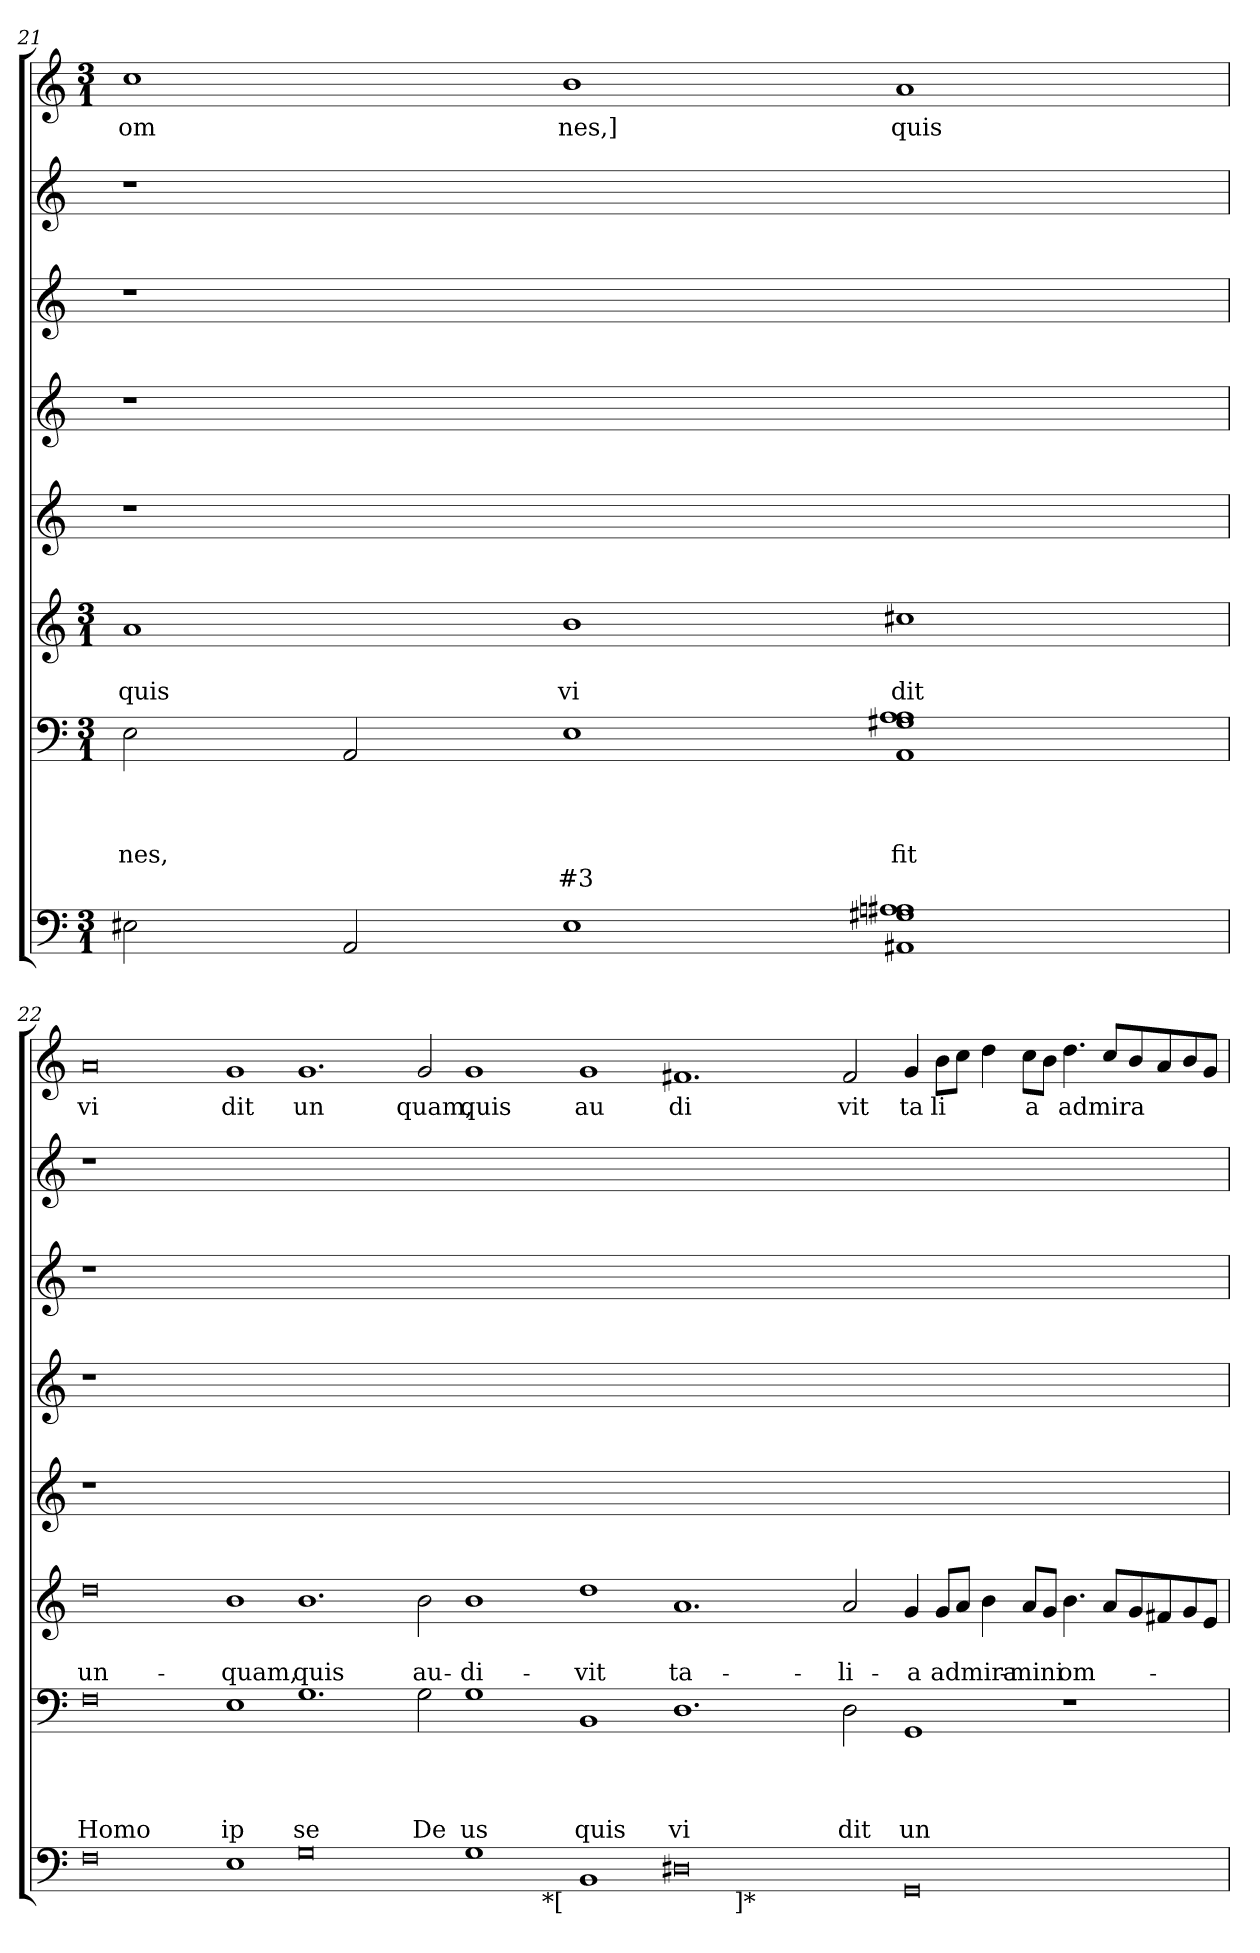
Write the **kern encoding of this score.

**kern	**kern	**text	**text	**text	**text	**text	**kern	**text	**text	**kern	**kern	**kern	**kern	**kern	**text
*part8	*part7	*part7	*part7	*part7	*part7	*part7	*part6	*part6	*part6	*part5	*part4	*part3	*part2	*part1	*part1
*staff8	*staff7	*staff7	*staff7	*staff7	*staff7	*staff7	*staff6	*staff6	*staff6	*staff5	*staff4	*staff3	*staff2	*staff1	*staff1
*clefF4	*clefF4	*	*	*	*	*	*clefG2	*	*	*clefG2	*clefG2	*clefG2	*clefG2	*clefG2	*
*k[]	*k[]	*	*	*	*	*	*k[]	*	*	*k[]	*k[]	*k[]	*k[]	*k[]	*
*C:	*C:	*	*	*	*	*	*C:	*	*	*C:	*C:	*C:	*C:	*C:	*
*M3/1	*M3/1	*	*	*	*	*	*M3/1	*	*	*	*	*	*	*M3/1	*
=21	=21	=21	=21	=21	=21	=21	=21	=21	=21	=21	=21	=21	=21	=21	=21
!	!	!	!	!	!LO:LY:b	!	!	!	!LO:LY:b	!	!	!	!	!	!LO:LY:b
2E#>\	2E\	.	.	.	nes,	.	1a	.	quis	1r	1r	1r	1r	1cc	om
2AA</	2AA/	.	.	.	.	.	.	.	.	.	.	.	.	.	.
!	!	!	!	!	!	!LO:LY:b	!	!	!LO:LY:b	!	!	!	!	!	!LO:LY:b
1E#	1E	.	.	.	.	-#3	1b	.	vi	0ryy	0ryy	0ryy	0ryy	1b	nes,]
!	!	!	!	!	!LO:LY:b	!	!	!	!LO:LY:b	!	!	!	!	!	!LO:LY:b
1AA#> 1G#X> 1An> 1A#>	1AA 1G#X 1A 1A	.	.	.	fit	.	1cc#X	.	dit	.	.	.	.	1a	quis
!!LO:LB:g=z
=22	=22	=22	=22	=22	=22	=22	=22	=22	=22	=22	=22	=22	=22	=22	=22
!	!	!	!	!	!LO:LY:b	!	!	!	!LO:LY:b	!	!	!	!	!	!LO:LY:b
*^	*	*	*	*	*	*	*	*	*	*	*	*	*	*	*
*	*^	*	*	*	*	*	*	*	*	*	*	*	*	*	*	*
0F>	1ryy	1ryy	0F	.	.	.	Homo	.	0dd	.	un-	1r	1r	1r	1r	0a	vi
.	1ryy	1ryy	.	.	.	.	.	.	.	.	.	000ryy	000ryy	000ryy	000ryy	.	.
!	!	!	!	!	!	!	!LO:LY:b	!	!	!	!LO:LY:b	!	!	!	!	!	!LO:LY:b
1E	1ryy	1ryy	1E	.	.	.	ip	.	1b	.	-quam,	.	.	.	.	1g	dit
!	!	!	!	!	!	!	!LO:LY:b	!	!	!	!LO:LY:b	!	!	!	!	!	!LO:LY:b
0G	1ryy	1ryy	1.G	.	.	.	se	.	1.b	.	quis	.	.	.	.	1.g	un
.	1ryy	1ryy	.	.	.	.	.	.	.	.	.	.	.	.	.	.	.
!	!	!	!	!	!	!	!LO:LY:b	!	!	!	!LO:LY:b	!	!	!	!	!	!LO:LY:b
.	.	.	2G\	.	.	.	De	.	2b\	.	au-	.	.	.	.	2g/	quam,
!	!	!	!	!	!	!	!LO:LY:b	!	!	!	!LO:LY:b	!	!	!	!	!	!LO:LY:b
1G	2ryy	1ryy	1G	.	.	.	us	.	1b	.	-di-	.	.	.	.	1g	quis
.	8ryy	.	.	.	.	.	.	.	.	.	.	.	.	.	.	.	.
.	32ryy	.	.	.	.	.	.	.	.	.	.	.	.	.	.	.	.
!	!LO:TX:b:t=*[	!	!	!	!	!	!	!	!	!	!	!	!	!	!	!	!
.	1ryy	.	.	.	.	.	.	.	.	.	.	.	.	.	.	.	.
!	!	!	!	!	!	!	!LO:LY:b	!	!	!	!LO:LY:b	!	!	!	!	!	!LO:LY:b
1BB	.	1ryy	1BB	.	.	.	quis	.	1dd	.	-vit	.	.	.	.	1g	au
.	1ryy	.	.	.	.	.	.	.	.	.	.	.	.	.	.	.	.
!	!	!	!	!	!	!	!LO:LY:b	!	!	!	!LO:LY:b	!	!	!	!	!	!LO:LY:b
0D#>	.	4ryy	1.D	.	.	.	vi	.	1.a	.	ta-	.	.	.	.	1.f#X	di
.	.	8ryy	.	.	.	.	.	.	.	.	.	.	.	.	.	.	.
.	.	32ryy	.	.	.	.	.	.	.	.	.	.	.	.	.	.	.
!	!	!LO:TX:b:t=]*	!	!	!	!	!	!	!	!	!	!	!	!	!	!	!
.	.	1ryy	.	.	.	.	.	.	.	.	.	.	.	.	.	.	.
.	1ryy	.	.	.	.	.	.	.	.	.	.	.	.	.	.	.	.
.	.	1ryy	.	.	.	.	.	.	.	.	.	.	.	.	.	.	.
!	!	!	!	!	!	!	!LO:LY:b	!	!	!	!LO:LY:b	!	!	!	!	!	!LO:LY:b
.	.	.	2D\	.	.	.	dit	.	2a/	.	-li-	.	.	.	.	2f#/	vit
.	1ryy	.	.	.	.	.	.	.	.	.	.	.	.	.	.	.	.
!	!	!	!	!	!	!	!LO:LY:b	!	!	!	!LO:LY:b	!	!	!	!	!	!LO:LY:b
0GG	.	.	1GG	.	.	.	un	.	4g/	.	-a	0ryy	0ryy	0ryy	0ryy	4g/	ta
!	!	!	!	!	!	!	!	!	!	!	!LO:LY:b	!	!	!	!	!	!LO:LY:b
.	.	.	.	.	.	.	.	.	8g/L	.	admira-	.	.	.	.	8b\L	li
.	.	.	.	.	.	.	.	.	8a/J	.	.	.	.	.	.	8cc\J	.
.	.	1ryy	.	.	.	.	.	.	.	.	.	.	.	.	.	.	.
.	.	.	.	.	.	.	.	.	4b\	.	.	.	.	.	.	4dd\	.
.	1ryy	.	.	.	.	.	.	.	.	.	.	.	.	.	.	.	.
!	!	!	!	!	!	!	!	!	!	!	!LO:LY:b	!	!	!	!	!	!LO:LY:b
.	.	.	.	.	.	.	.	.	8a/L	.	-mini	.	.	.	.	8cc\L	a
.	.	.	.	.	.	.	.	.	8g/J	.	.	.	.	.	.	8b\J	.
!	!	!	!	!	!	!	!	!	!	!	!LO:LY:b	!	!	!	!	!	!LO:LY:b
.	.	.	1r	.	.	.	.	.	4.b\	.	om-	.	.	.	.	4.dd\	admira
.	.	.	.	.	.	.	.	.	8a/L	.	.	.	.	.	.	8cc/L	.
.	.	2ryy	.	.	.	.	.	.	.	.	.	.	.	.	.	.	.
.	.	.	.	.	.	.	.	.	8g/	.	.	.	.	.	.	8b/	.
.	.	.	.	.	.	.	.	.	8f#X/	.	.	.	.	.	.	8a/	.
.	4ryy	.	.	.	.	.	.	.	.	.	.	.	.	.	.	.	.
.	.	.	.	.	.	.	.	.	8g/	.	.	.	.	.	.	8b/	.
.	.	.	.	.	.	.	.	.	8e/J	.	.	.	.	.	.	8g/J	.
.	16.ryy	16.ryy	.	.	.	.	.	.	.	.	.	.	.	.	.	.	.
*v	*v	*v	*	*	*	*	*	*	*	*	*	*	*	*	*	*	*
=	=	=	=	=	=	=	=	=	=	=	=	=	=	=	=
*-	*-	*-	*-	*-	*-	*-	*-	*-	*-	*-	*-	*-	*-	*-	*-
